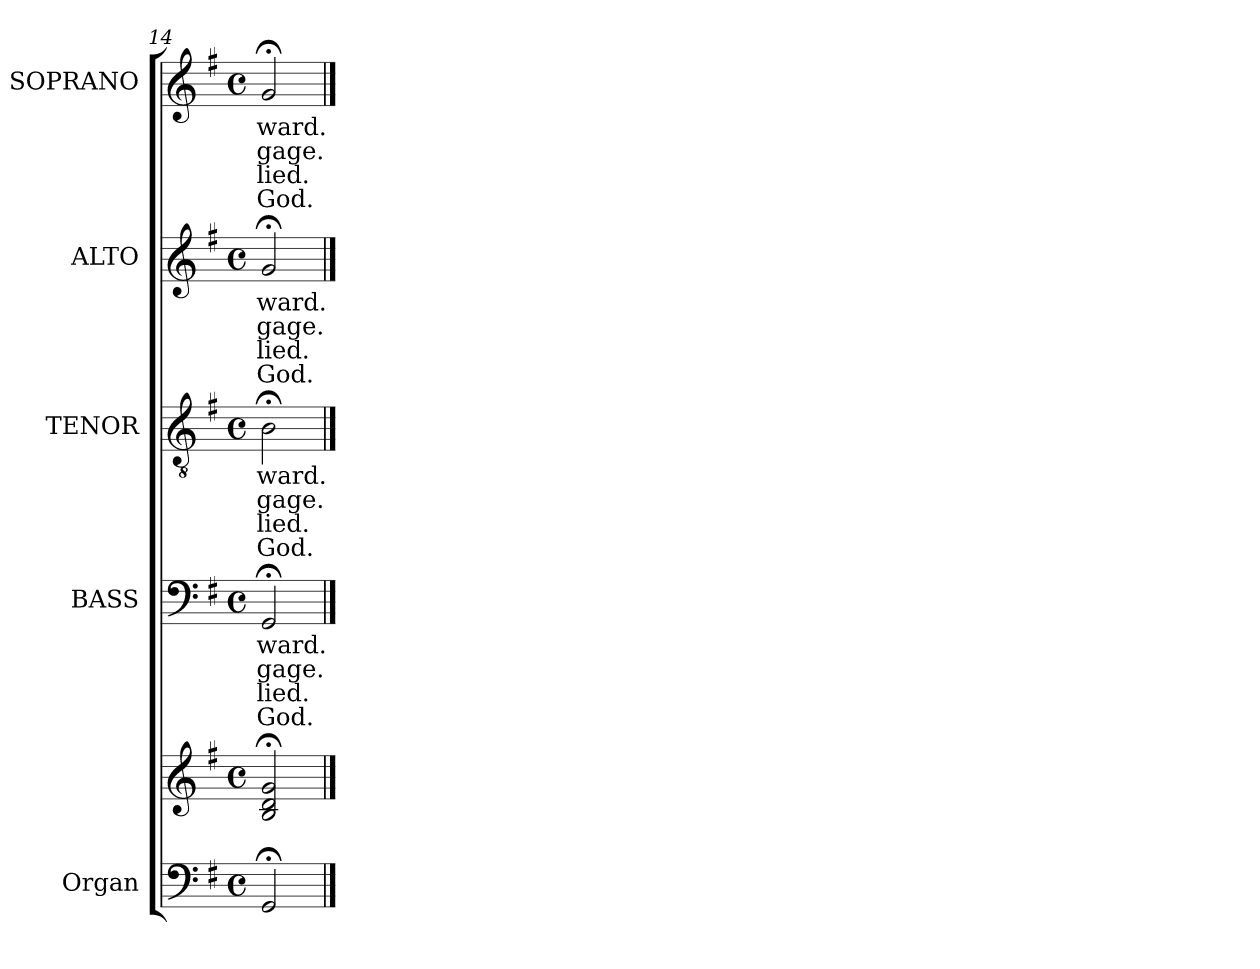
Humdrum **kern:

**kern	**kern	**kern	**text	**text	**text	**text	**kern	**text	**text	**text	**text	**kern	**text	**text	**text	**text	**kern	**text	**text	**text	**text
*part5	*part5	*part4	*part4	*part4	*part4	*part4	*part3	*part3	*part3	*part3	*part3	*part2	*part2	*part2	*part2	*part2	*part1	*part1	*part1	*part1	*part1
*staff6	*staff5	*staff4	*staff4	*staff4	*staff4	*staff4	*staff3	*staff3	*staff3	*staff3	*staff3	*staff2	*staff2	*staff2	*staff2	*staff2	*staff1	*staff1	*staff1	*staff1	*staff1
*I"Organ	*	*I"BASS	*	*	*	*	*I"TENOR	*	*	*	*	*I"ALTO	*	*	*	*	*I"SOPRANO	*	*	*	*
*I'Org.	*	*I'B.	*	*	*	*	*I'T.	*	*	*	*	*I'A.	*	*	*	*	*I'S.	*	*	*	*
*clefF4	*clefG2	*clefF4	*	*	*	*	*clefGv2	*	*	*	*	*clefG2	*	*	*	*	*clefG2	*	*	*	*
*	*	*	*	*	*	*	*ITrd7c12	*	*	*	*	*	*	*	*	*	*	*	*	*	*
*k[f#]	*k[f#]	*k[f#]	*	*	*	*	*k[f#]	*	*	*	*	*k[f#]	*	*	*	*	*k[f#]	*	*	*	*
*G:	*G:	*G:	*	*	*	*	*G:	*	*	*	*	*G:	*	*	*	*	*G:	*	*	*	*
*M4/4	*M4/4	*M4/4	*	*	*	*	*M4/4	*	*	*	*	*M4/4	*	*	*	*	*M4/4	*	*	*	*
*met(c)	*met(c)	*met(c)	*	*	*	*	*met(c)	*	*	*	*	*met(c)	*	*	*	*	*met(c)	*	*	*	*
=14	=14	=14	=14	=14	=14	=14	=14	=14	=14	=14	=14	=14	=14	=14	=14	=14	=14	=14	=14	=14	=14
!	!	!	!LO:LY:b:color=#000000	!LO:LY:b:color=#000000	!LO:LY:b:color=#000000	!LO:LY:b:color=#000000	!	!	!	!	!	!	!	!	!	!	!	!	!	!	!
!	!	!	!	!	!	!	!	!LO:LY:b:color=#000000	!LO:LY:b:color=#000000	!LO:LY:b:color=#000000	!LO:LY:b:color=#000000	!	!	!	!	!	!	!	!	!	!
!	!	!	!	!	!	!	!	!	!	!	!	!	!LO:LY:b:color=#000000	!LO:LY:b:color=#000000	!LO:LY:b:color=#000000	!LO:LY:b:color=#000000	!	!	!	!	!
!	!	!	!	!	!	!	!	!	!	!	!	!	!	!	!	!	!	!LO:LY:b:color=#000000	!LO:LY:b:color=#000000	!LO:LY:b:color=#000000	!LO:LY:b:color=#000000
2GG;i/	2Bi/; 2di; 2gi;	2GG;i/	-ward.	-gage.	lied.	God.	2BB;i\	-ward.	-gage.	lied.	God.	2g;i/	-ward.	-gage.	lied.	God.	2g;i/	-ward.	-gage.	lied.	God.
==	==	==	==	==	==	==	==	==	==	==	==	==	==	==	==	==	==	==	==	==	==
*-	*-	*-	*-	*-	*-	*-	*-	*-	*-	*-	*-	*-	*-	*-	*-	*-	*-	*-	*-	*-	*-
